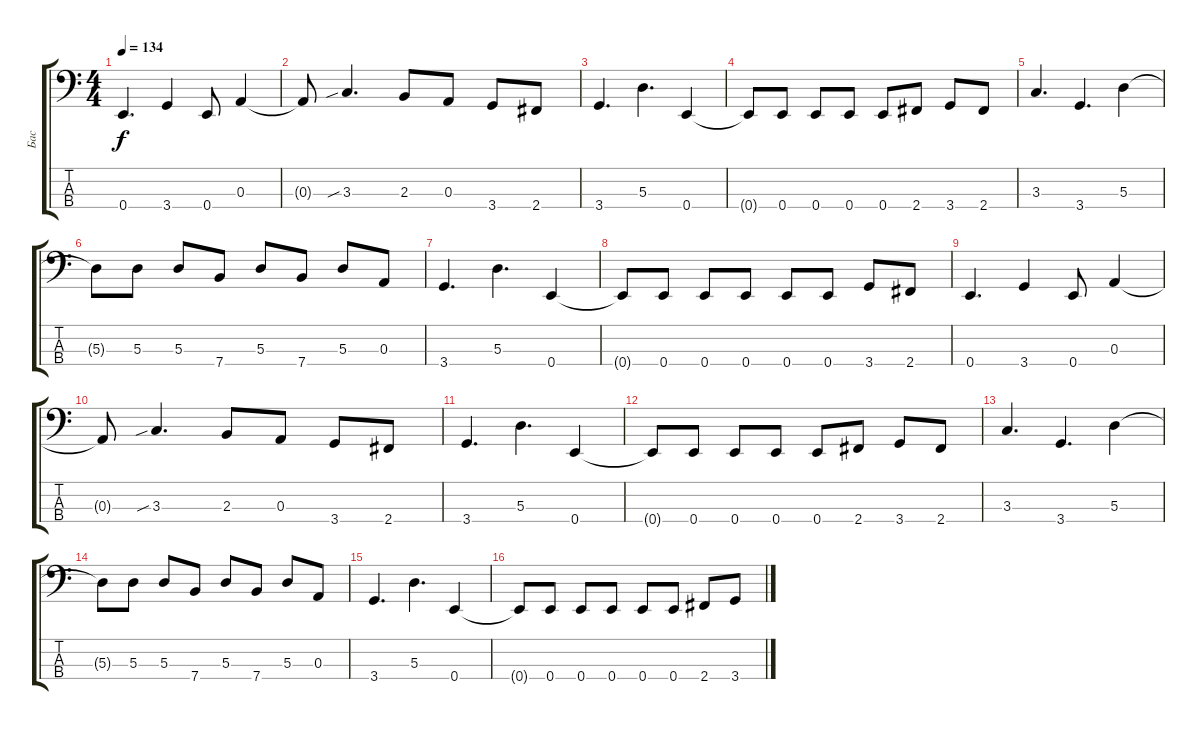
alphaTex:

\track ("Бас" "Бас") {instrument electricbassfinger}
\staff {score tabs}
\tuning (G2 D2 A1 E1) {hide}
\ts (4 4)
\tempo 134
\clef f4
\ks c
0.4.4{d dy f} 3.4.4 0.4.8 0.3.4 |
0.3{t}.8 3.3{sib}.4{d} 2.3.8 0.3.8 3.4.8 2.4.8 |
3.4.4{d} 5.3.4{d} 0.4.4 |
0.4{t}.8 0.4.8 0.4.8 0.4.8 0.4.8 2.4.8 3.4.8 2.4.8 |
3.3.4{d} 3.4.4{d} 5.3.4 |
5.3{t}.8 5.3.8 5.3.8 7.4.8 5.3.8 7.4.8 5.3.8 0.3.8 |
3.4.4{d} 5.3.4{d} 0.4.4 |
0.4{t}.8 0.4.8 0.4.8 0.4.8 0.4.8 0.4.8 3.4.8 2.4.8 |
0.4.4{d} 3.4.4 0.4.8 0.3.4 |
0.3{t}.8 3.3{sib}.4{d} 2.3.8 0.3.8 3.4.8 2.4.8 |
3.4.4{d} 5.3.4{d} 0.4.4 |
0.4{t}.8 0.4.8 0.4.8 0.4.8 0.4.8 2.4.8 3.4.8 2.4.8 |
3.3.4{d} 3.4.4{d} 5.3.4 |
5.3{t}.8 5.3.8 5.3.8 7.4.8 5.3.8 7.4.8 5.3.8 0.3.8 |
3.4.4{d} 5.3.4{d} 0.4.4 |
0.4{t}.8 0.4.8 0.4.8 0.4.8 0.4.8 0.4.8 2.4.8 3.4.8
